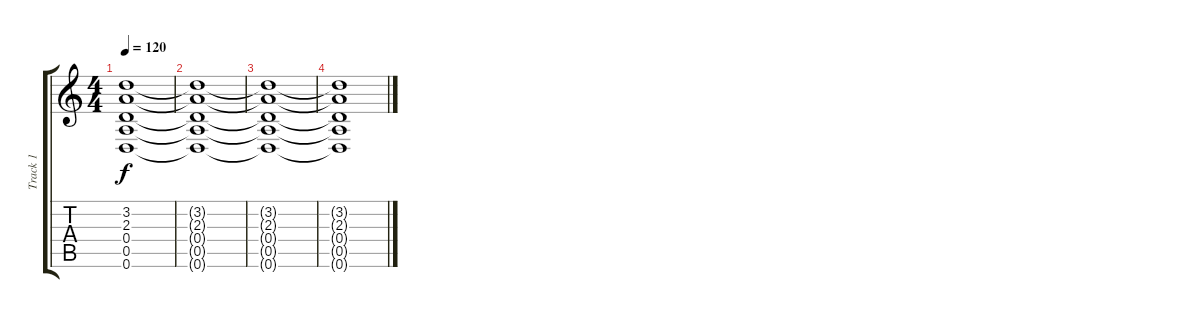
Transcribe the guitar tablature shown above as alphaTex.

\track ("Track 1" "Track 1") {instrument overdrivenguitar}
\staff {score tabs}
\tuning (E4 B3 G3 D3 A2 D2) {hide}
\ts (4 4)
\tempo 120
\clef g2
\ks c
(3.2{t} 2.3{t} 0.4{t} 0.5{t} 0.6{t}).1{dy f} |
(3.2{t} 2.3{t} 0.4{t} 0.5{t} 0.6{t}).1 |
(3.2{t} 2.3{t} 0.4{t} 0.5{t} 0.6{t}).1 |
(3.2{t} 2.3{t} 0.4{t} 0.5{t} 0.6{t}).1
